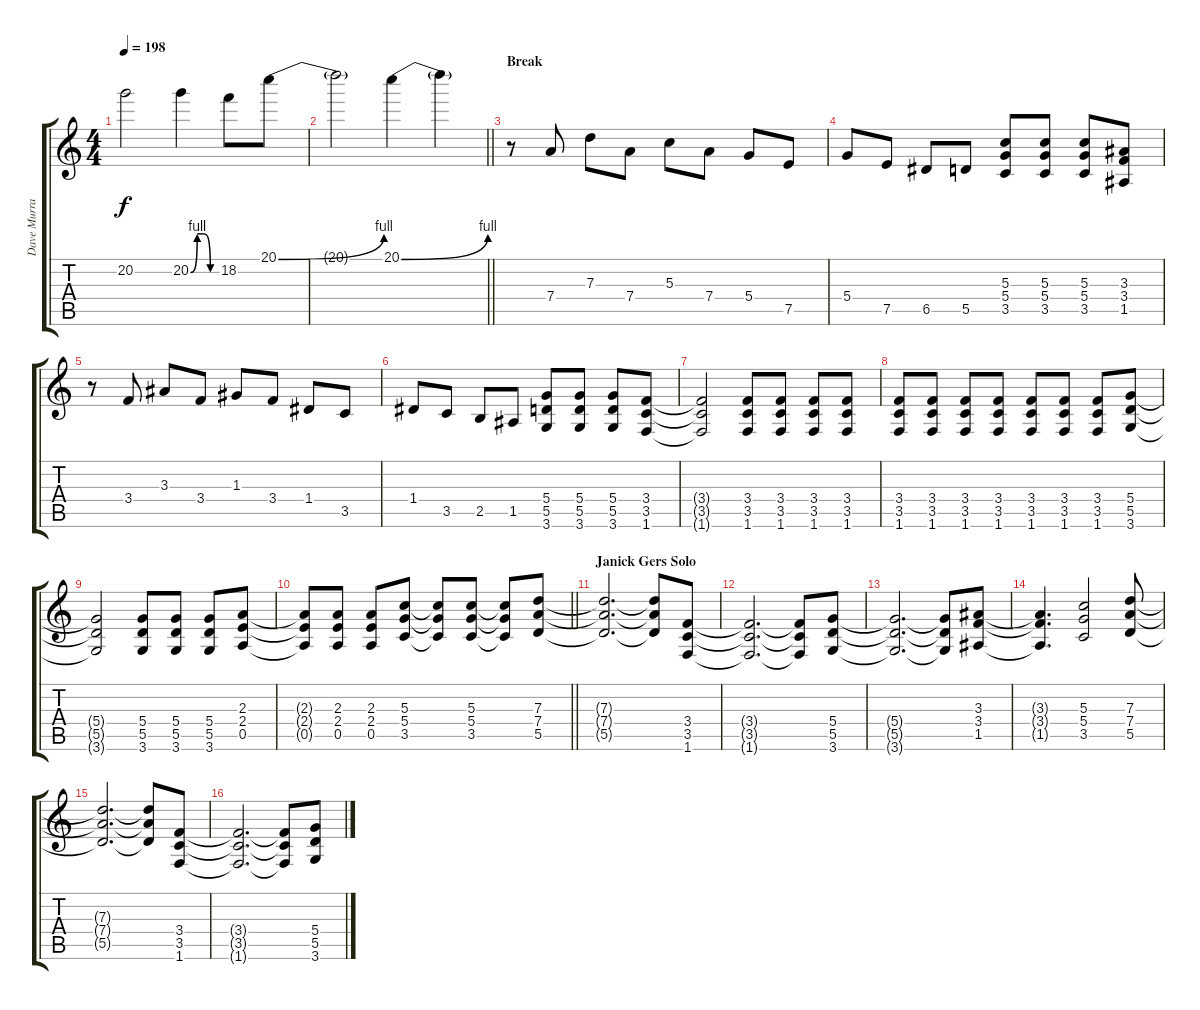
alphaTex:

\track ("Dave Murray" "Dave Murra") {instrument distortionguitar}
\staff {score tabs}
\tuning (E4 B3 G3 D3 A2 E2) {hide}
\ts (4 4)
\tempo 198
\clef g2
\ks c
20.2{t}.2{dy f} 20.2{be (custom 0 0 15 4 30 4 45 0 60 0)}.4 18.2.8 20.1{be (bend 0 0 60 4)}.8 |
\barLineRight lightlight
20.1{t}.2 20.1{be (bend 0 0 60 4)}.4 20.1{t}.4 |
\section ("" "Break")
r.8 7.4.8 7.3.8 7.4.8 5.3.8 7.4.8 5.4.8 7.5.8 |
5.4.8 7.5.8 6.5.8 5.5.8 (5.3 5.4 3.5).8 (5.3 5.4 3.5).8 (5.3 5.4 3.5).8 (3.3 3.4 1.5).8 |
r.8 3.4.8 3.3.8 3.4.8 1.3.8 3.4.8 1.4.8 3.5.8 |
1.4.8 3.5.8 2.5.8 1.5.8 (5.4 5.5 3.6).8 (5.4 5.5 3.6).8 (5.4 5.5 3.6).8 (3.4 3.5 1.6).8 |
(3.4{t} 3.5{t} 1.6{t}).2 (3.4 3.5 1.6).8 (3.4 3.5 1.6).8 (3.4 3.5 1.6).8 (3.4 3.5 1.6).8 |
(3.4 3.5 1.6).8 (3.4 3.5 1.6).8 (3.4 3.5 1.6).8 (3.4 3.5 1.6).8 (3.4 3.5 1.6).8 (3.4 3.5 1.6).8 (3.4 3.5 1.6).8 (5.4 5.5 3.6).8 |
(5.4{t} 5.5{t} 3.6{t}).2 (5.4 5.5 3.6).8 (5.4 5.5 3.6).8 (5.4 5.5 3.6).8 (2.3 2.4 0.5).8 |
\barLineRight lightlight
(2.3{t} 2.4{t} 0.5{t}).8 (2.3 2.4 0.5).8 (2.3 2.4 0.5).8 (5.3 5.4 3.5).8 (5.3{t} 5.4{t} 3.5{t}).8 (5.3 5.4 3.5).8 (5.3{t} 5.4{t} 3.5{t}).8 (7.3 7.4 5.5).8{volume 10} |
\section ("" "Janick Gers Solo")
(7.3{t} 7.4{t} 5.5{t}).2{d} (7.3{t} 7.4{t} 5.5{t}).8 (3.4 3.5 1.6).8 |
(3.4{t} 3.5{t} 1.6{t}).2{d} (3.4{t} 3.5{t} 1.6{t}).8 (5.4 5.5 3.6).8 |
(5.4{t} 5.5{t} 3.6{t}).2{d} (5.4{t} 5.5{t} 3.6{t}).8 (3.3 3.4 1.5).8 |
(3.3{t} 3.4{t} 1.5{t}).4{d} (5.3 5.4 3.5).2 (7.3 7.4 5.5).8 |
(7.3{t} 7.4{t} 5.5{t}).2{d} (7.3{t} 7.4{t} 5.5{t}).8 (3.4 3.5 1.6).8 |
(3.4{t} 3.5{t} 1.6{t}).2{d} (3.4{t} 3.5{t} 1.6{t}).8 (5.4 5.5 3.6).8
